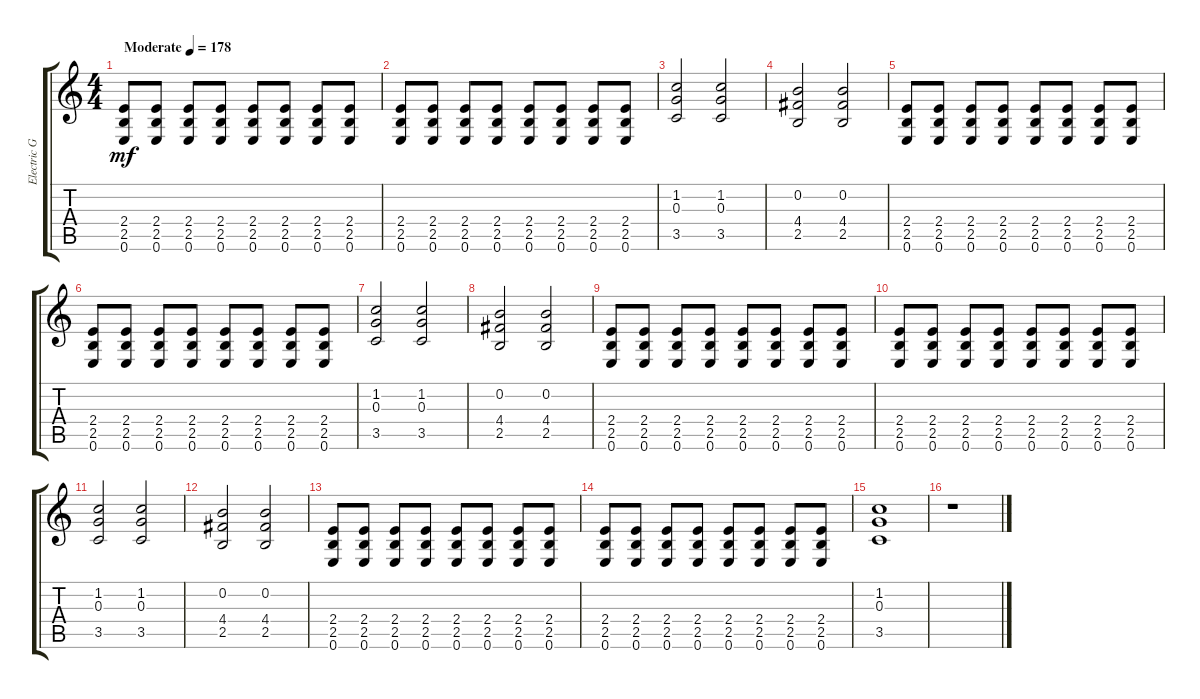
\track ("Electric Guitar" "Electric G") {instrument distortionguitar}
\staff {score tabs}
\tuning (E4 B3 G3 D3 A2 E2) {hide}
\ts (4 4)
\tempo (178 "Moderate")
\clef g2
\ks c
(2.4 2.5 0.6).8{dy mf instrument distortionguitar} (2.4 2.5 0.6).8 (2.4 2.5 0.6).8 (2.4 2.5 0.6).8 (2.4 2.5 0.6).8 (2.4 2.5 0.6).8 (2.4 2.5 0.6).8 (2.4 2.5 0.6).8 |
(2.4 2.5 0.6).8 (2.4 2.5 0.6).8 (2.4 2.5 0.6).8 (2.4 2.5 0.6).8 (2.4 2.5 0.6).8 (2.4 2.5 0.6).8 (2.4 2.5 0.6).8 (2.4 2.5 0.6).8 |
(1.2 0.3 3.5).2 (1.2 0.3 3.5).2 |
(0.2 4.4 2.5).2 (0.2 4.4 2.5).2 |
(2.4 2.5 0.6).8 (2.4 2.5 0.6).8 (2.4 2.5 0.6).8 (2.4 2.5 0.6).8 (2.4 2.5 0.6).8 (2.4 2.5 0.6).8 (2.4 2.5 0.6).8 (2.4 2.5 0.6).8 |
(2.4 2.5 0.6).8 (2.4 2.5 0.6).8 (2.4 2.5 0.6).8 (2.4 2.5 0.6).8 (2.4 2.5 0.6).8 (2.4 2.5 0.6).8 (2.4 2.5 0.6).8 (2.4 2.5 0.6).8 |
(1.2 0.3 3.5).2 (1.2 0.3 3.5).2 |
(0.2 4.4 2.5).2 (0.2 4.4 2.5).2 |
(2.4 2.5 0.6).8 (2.4 2.5 0.6).8 (2.4 2.5 0.6).8 (2.4 2.5 0.6).8 (2.4 2.5 0.6).8 (2.4 2.5 0.6).8 (2.4 2.5 0.6).8 (2.4 2.5 0.6).8 |
(2.4 2.5 0.6).8 (2.4 2.5 0.6).8 (2.4 2.5 0.6).8 (2.4 2.5 0.6).8 (2.4 2.5 0.6).8 (2.4 2.5 0.6).8 (2.4 2.5 0.6).8 (2.4 2.5 0.6).8 |
(1.2 0.3 3.5).2 (1.2 0.3 3.5).2 |
(0.2 4.4 2.5).2 (0.2 4.4 2.5).2 |
(2.4 2.5 0.6).8 (2.4 2.5 0.6).8 (2.4 2.5 0.6).8 (2.4 2.5 0.6).8 (2.4 2.5 0.6).8 (2.4 2.5 0.6).8 (2.4 2.5 0.6).8 (2.4 2.5 0.6).8 |
(2.4 2.5 0.6).8 (2.4 2.5 0.6).8 (2.4 2.5 0.6).8 (2.4 2.5 0.6).8 (2.4 2.5 0.6).8 (2.4 2.5 0.6).8 (2.4 2.5 0.6).8 (2.4 2.5 0.6).8 |
(1.2 0.3 3.5).1 |
r.1
